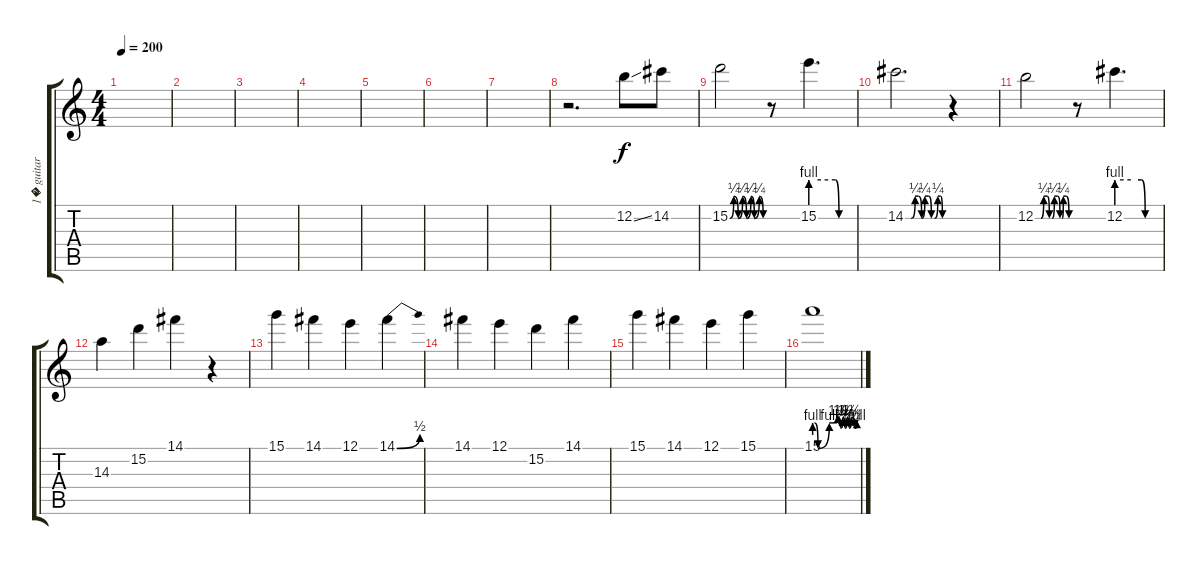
\track ("1� guitar acom" "1� guitar ") {instrument distortionguitar}
\staff {score tabs}
\tuning (E4 B3 G3 D3 A2 E2) {hide}
\ts (4 4)
\tempo 200
\clef g2
\ks c
|
|
|
|
|
|
|
r.2{d} 12.2{ss}.8 14.2.8 |
15.2{be (custom 0 0 7 1 15 0 23 1 30 0 38 1 44 0 53 1 60 0)}.2 r.8 15.2{be (custom 0 4 35 4 40 0 60 0)}.4{d} |
14.2{be (custom 0 0 9 0 15 1 20 1 25 0 30 1 36 1 40 0 45 0 50 1 54 1 57 0 60 0)}.2{d} r.4 |
12.2{be (custom 0 0 10 0 15 1 21 1 25 0 30 0 34 1 40 1 44 0 48 0 50 1 55 1 60 0)}.2 r.8 12.2{be (custom 0 4 20 4 35 4 40 0 60 0)}.4{d} |
14.3.4 15.2.4 14.1.4 r.4 |
15.1.4 14.1.4 12.1.4 14.1{be (bend 0 0 60 2)}.4 |
14.1.4 12.1.4 15.2.4 14.1.4 |
15.1.4 14.1.4 12.1.4 15.1.4 |
15.1{be (custom 0 4 5 0 21 4 30 4 33 5 37 3 40 5 43 3 46 5 49 3 52 5 57 3 60 4)}.1
